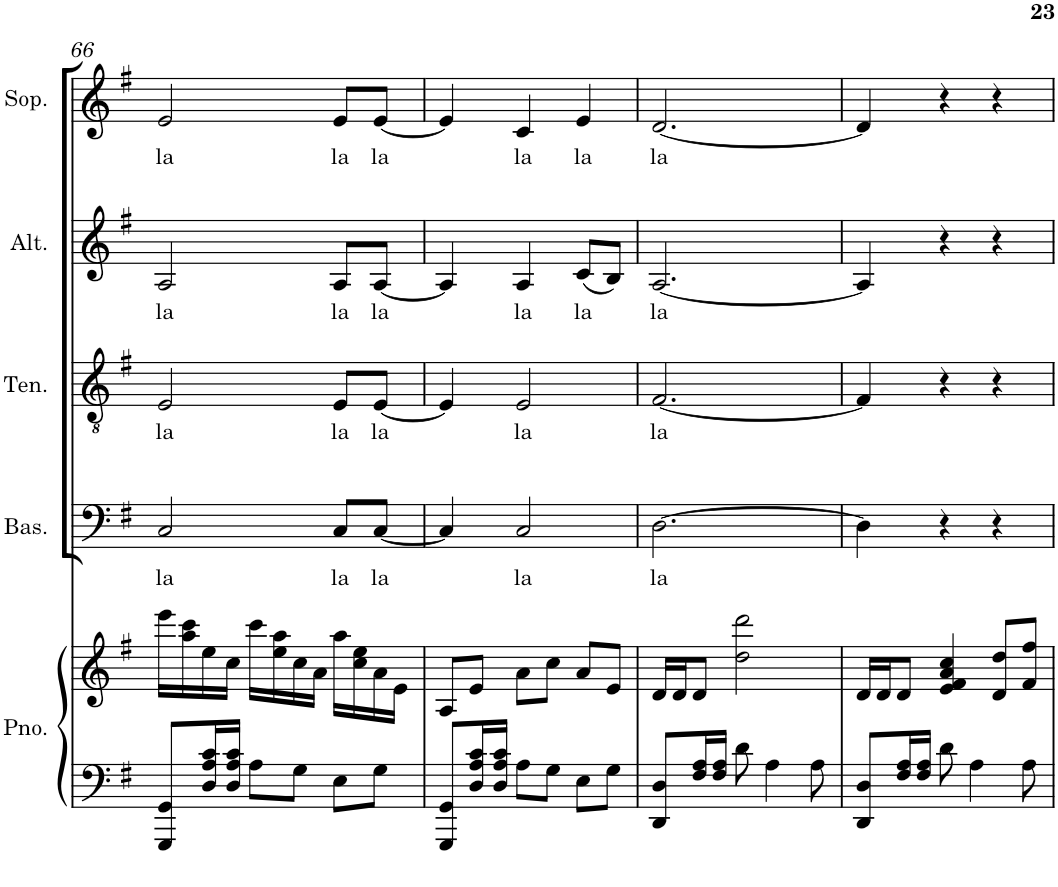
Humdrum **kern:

**kern	**kern	**kern	**text	**kern	**text	**kern	**text	**kern	**text
*part5	*part5	*part4	*part4	*part3	*part3	*part2	*part2	*part1	*part1
*staff6	*staff5	*staff4	*staff4	*staff3	*staff3	*staff2	*staff2	*staff1	*staff1
*I"Piano	*	*I"Bass	*	*I"Tenor	*	*I"Alto	*	*I"Soprano	*
*I'Pno.	*	*I'Bas.	*	*I'Ten.	*	*I'Alt.	*	*I'Sop.	*
!!LO:PB:g=z
*clefF4	*clefG2	*clefF4	*	*clefGv2	*	*clefG2	*	*clefG2	*
*k[f#]	*k[f#]	*k[f#]	*	*k[f#]	*	*k[f#]	*	*k[f#]	*
*G:	*G:	*G:	*	*G:	*	*G:	*	*G:	*
*M3/4	*M3/4	*M3/4	*	*M3/4	*	*M3/4	*	*M3/4	*
=66	=66	=66	=66	=66	=66	=66	=66	=66	=66
!	!	!	!LO:LY:b	!	!LO:LY:b	!	!LO:LY:b	!	!LO:LY:b
8GGG/ 8GG/L	16eee\LL	2C/	la	2E/	la	2A/	la	2e/	la
.	16aa\ 16ccc\	.	.	.	.	.	.	.	.
16D/ 16A/ 16c/L	16ee\	.	.	.	.	.	.	.	.
16D/ 16A/ 16c/JJ	16cc\JJ	.	.	.	.	.	.	.	.
8A\L	16ccc\LL	.	.	.	.	.	.	.	.
.	16ee\ 16aa\	.	.	.	.	.	.	.	.
8G\J	16cc\	.	.	.	.	.	.	.	.
.	16a\JJ	.	.	.	.	.	.	.	.
!	!	!	!LO:LY:b	!	!LO:LY:b	!	!LO:LY:b	!	!LO:LY:b
8E\L	16aa\LL	8C/L	la	8E/L	la	8A/L	la	8e/L	la
.	16cc\ 16ee\	.	.	.	.	.	.	.	.
!	!	!	!LO:LY:b	!	!LO:LY:b	!	!LO:LY:b	!	!LO:LY:b
8G\J	16a\	[8C/J	la	[8E/J	la	[8A/J	la	[8e/J	la
.	16e\JJ	.	.	.	.	.	.	.	.
=67	=67	=67	=67	=67	=67	=67	=67	=67	=67
8GGG/ 8GG/L	8A/L	4C/]	.	4E/]	.	4A/]	.	4e/]	.
16D/ 16A/ 16c/L	8e/J	.	.	.	.	.	.	.	.
16D/ 16A/ 16c/JJ	.	.	.	.	.	.	.	.	.
!	!	!	!LO:LY:b	!	!LO:LY:b	!	!LO:LY:b	!	!LO:LY:b
8A\L	8a\L	2C/	la	2E/	la	4A/	la	4c/	la
8G\J	8cc\J	.	.	.	.	.	.	.	.
!	!	!	!	!	!	!	!LO:LY:b	!	!LO:LY:b
8E\L	8a/L	.	.	.	.	(8c/L	la	4e/	la
8G\J	8e/J	.	.	.	.	8B/J)	.	.	.
=68	=68	=68	=68	=68	=68	=68	=68	=68	=68
!	!	!	!LO:LY:b	!	!LO:LY:b	!	!LO:LY:b	!	!LO:LY:b
8DD/ 8D/L	16d/LL	[2.D\	la	[2.F#/	la	[2.A/	la	[2.d/	la
.	16d/J	.	.	.	.	.	.	.	.
16F#/ 16A/L	8d/J	.	.	.	.	.	.	.	.
16F#/ 16A/JJ	.	.	.	.	.	.	.	.	.
8d\	2dd\ 2ddd\	.	.	.	.	.	.	.	.
4A\	.	.	.	.	.	.	.	.	.
8A\	.	.	.	.	.	.	.	.	.
=69	=69	=69	=69	=69	=69	=69	=69	=69	=69
8DD/ 8D/L	16d/LL	4D\]	.	4F#/]	.	4A/]	.	4d/]	.
.	16d/J	.	.	.	.	.	.	.	.
16F#/ 16A/L	8d/J	.	.	.	.	.	.	.	.
16F#/ 16A/JJ	.	.	.	.	.	.	.	.	.
8d\	4e/ 4f#/ 4a/ 4cc/	4r	.	4r	.	4r	.	4r	.
4A\	.	.	.	.	.	.	.	.	.
.	8d/ 8dd/L	4r	.	4r	.	4r	.	4r	.
8A\	8f#/ 8ff#/J	.	.	.	.	.	.	.	.
=	=	=	=	=	=	=	=	=	=
*-	*-	*-	*-	*-	*-	*-	*-	*-	*-
